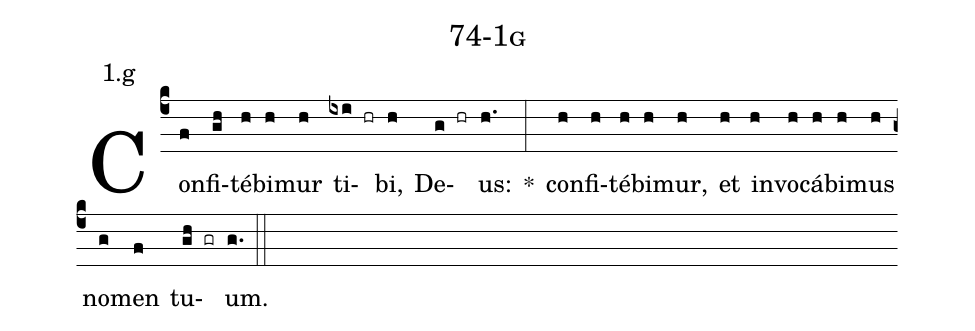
name: 74-1g;
annotation: 1.g;
%%
(c4)Con(f)fi(gh)té(h)bi(h)mur(h) ti(ixi hr)bi,(h) De(g hr)us:(h.) *(:) con(h)fi(h)té(h)bi(h)mur,(h) et(h) in(h)vo(h)cá(h)bi(h)mus(h) no(g)men(f) tu(gh gr)um.(g.) (::)

%E(h) u(h) o(g) u(f) a(gh) e.(g.) (::)
